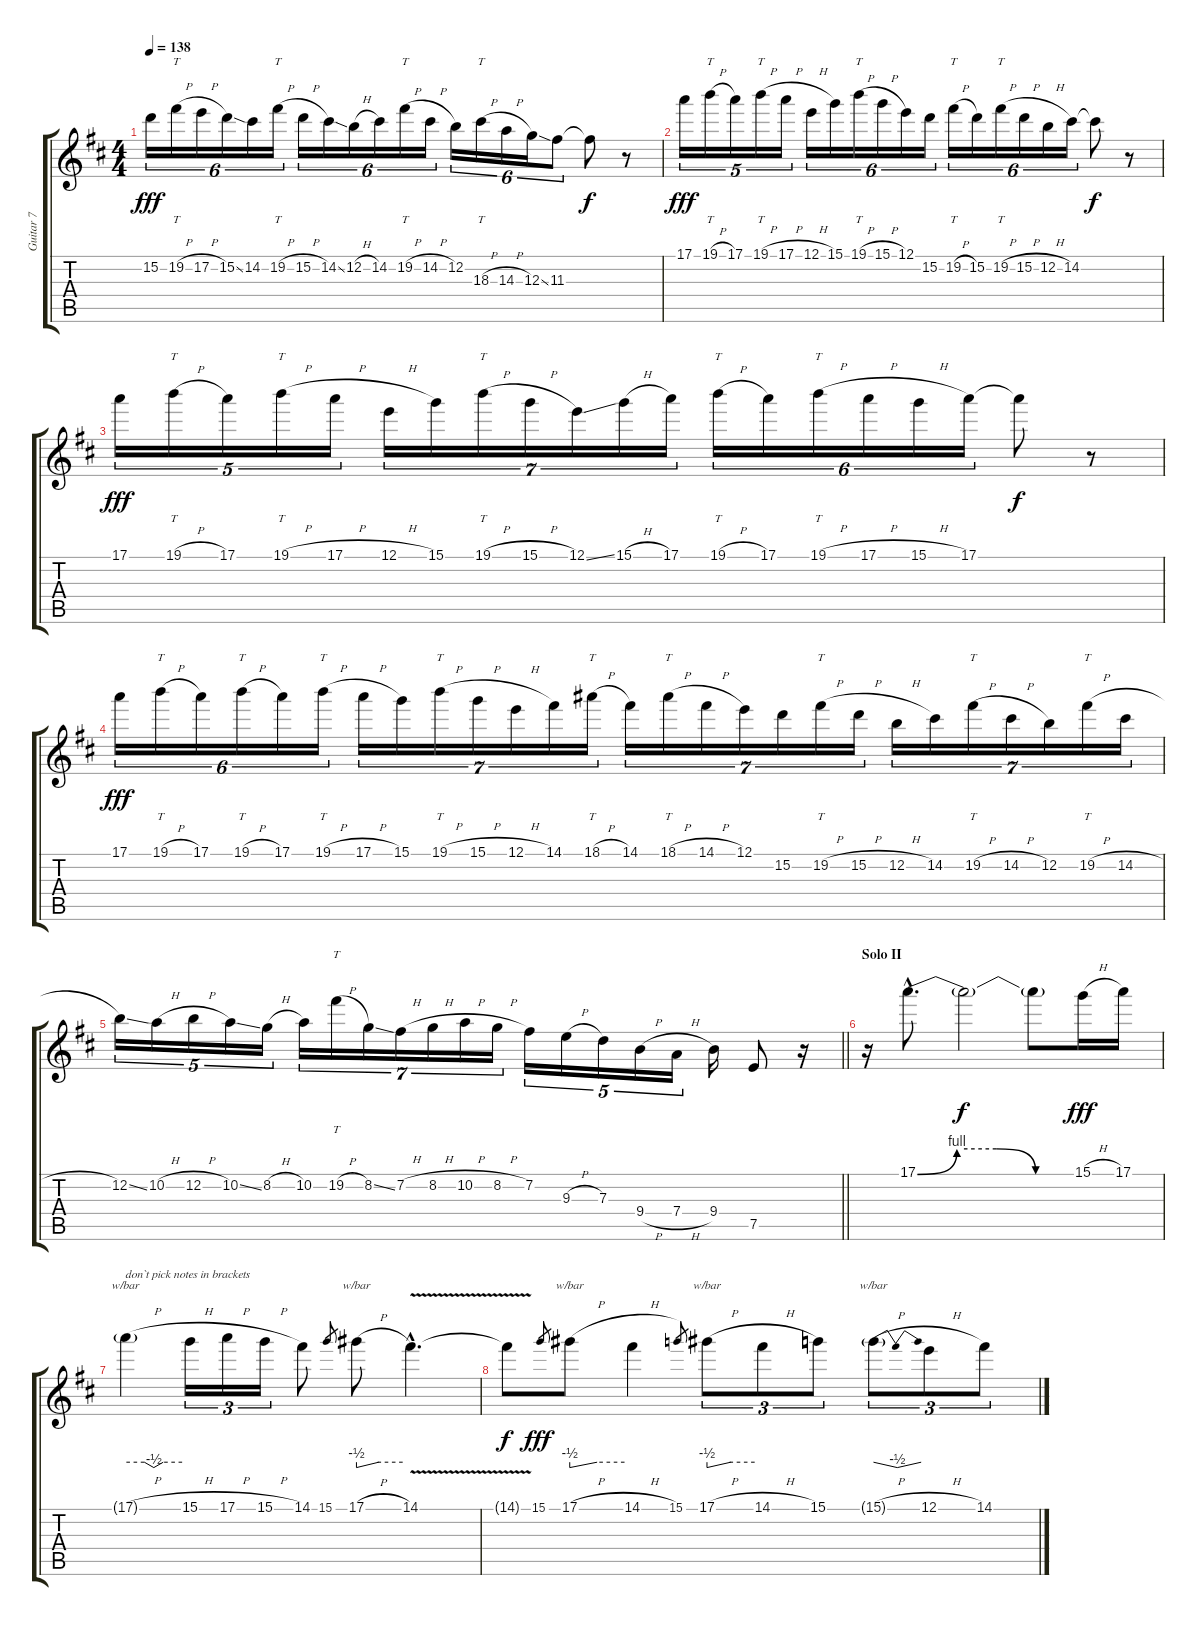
\track ("Guitar 7" "Guitar 7") {instrument distortionguitar}
\staff {score tabs}
\tuning (E4 B3 G3 D3 A2 E2) {hide}
\ts (4 4)
\tempo 138
\clef g2
\ks d
15.2.16{tu (6 4) dy fff} 19.2{h}.16{tt tu (6 4)} 17.2{h}.16{tu (6 4)} 15.2{ss}.16{tu (6 4)} 14.2.16{tu (6 4)} 19.2{h}.16{tt tu (6 4)} 15.2{h}.16{tu (6 4)} 14.2{ss}.16{tu (6 4)} 12.2{h}.16{tu (6 4)} 14.2.16{tu (6 4)} 19.2{h}.16{tt tu (6 4)} 14.2{h}.16{tu (6 4)} 12.2.16{tu (6 4)} 18.3{h}.16{tt tu (6 4)} 14.3{h}.16{tu (6 4)} 12.3{ss}.16{tu (6 4)} 11.3.8{tu (6 4)} 11.3{t}.8{dy f} r.8 |
17.1.16{tu (5 4) dy fff} 19.1{h}.16{tt tu (5 4)} 17.1.16{tu (5 4)} 19.1{h}.16{tt tu (5 4)} 17.1{h}.16{tu (5 4)} 12.1{h}.16{tu (6 4)} 15.1.16{tu (6 4)} 19.1{h}.16{tt tu (6 4)} 15.1{h}.16{tu (6 4)} 12.1.16{tu (6 4)} 15.2.16{tu (6 4)} 19.2{h}.16{tt tu (6 4)} 15.2.16{tu (6 4)} 19.2{h}.16{tt tu (6 4)} 15.2{h}.16{tu (6 4)} 12.2{h}.16{tu (6 4)} 14.2.16{tu (6 4)} 14.2{t}.8{dy f} r.8 |
17.1.16{tu (5 4) dy fff} 19.1{h}.16{tt tu (5 4)} 17.1.16{tu (5 4)} 19.1{h}.16{tt tu (5 4)} 17.1{h}.16{tu (5 4)} 12.1{h}.16{tu (7 4)} 15.1.16{tu (7 4)} 19.1{h}.16{tt tu (7 4)} 15.1{h}.16{tu (7 4)} 12.1{ss}.16{tu (7 4)} 15.1{h}.16{tu (7 4)} 17.1.16{tu (7 4)} 19.1{h}.16{tt tu (6 4)} 17.1.16{tu (6 4)} 19.1{h}.16{tt tu (6 4)} 17.1{h}.16{tu (6 4)} 15.1{h}.16{tu (6 4)} 17.1.16{tu (6 4)} 17.1{t}.8{dy f} r.8 |
17.1.16{tu (6 4) dy fff} 19.1{h}.16{tt tu (6 4)} 17.1.16{tu (6 4)} 19.1{h}.16{tt tu (6 4)} 17.1.16{tu (6 4)} 19.1{h}.16{tt tu (6 4)} 17.1{h}.16{tu (7 4)} 15.1.16{tu (7 4)} 19.1{h}.16{tt tu (7 4)} 15.1{h}.16{tu (7 4)} 12.1{h}.16{tu (7 4)} 14.1.16{tu (7 4)} 18.1{h}.16{tt tu (7 4)} 14.1.16{tu (7 4)} 18.1{h}.16{tt tu (7 4)} 14.1{h}.16{tu (7 4)} 12.1.16{tu (7 4)} 15.2.16{tu (7 4)} 19.2{h}.16{tt tu (7 4)} 15.2{h}.16{tu (7 4)} 12.2{h}.16{tu (7 4)} 14.2.16{tu (7 4)} 19.2{h}.16{tt tu (7 4)} 14.2{h}.16{tu (7 4)} 12.2.16{tu (7 4)} 19.2{h}.16{tt tu (7 4)} 14.2{h}.16{tu (7 4)} |
\barLineRight lightlight
12.2{ss}.16{tu (5 4)} 10.2{h}.16{tu (5 4)} 12.2{h}.16{tu (5 4)} 10.2{ss}.16{tu (5 4)} 8.2{h}.16{tu (5 4)} 10.2.16{tu (7 4)} 19.2{h}.16{tt tu (7 4)} 8.2{ss}.16{tu (7 4)} 7.2{h}.16{tu (7 4)} 8.2{h}.16{tu (7 4)} 10.2{h}.16{tu (7 4)} 8.2{h}.16{tu (7 4)} 7.2.16{tu (5 4)} 9.3{h}.16{tu (5 4)} 7.3.16{tu (5 4)} 9.4{h}.16{tu (5 4)} 7.4{h}.16{tu (5 4)} 9.4.16 7.5.8 r.16 |
\section ("" "Solo II")
r.16 17.1{be (custom 0 0 15 4 30 4 45 0 60 0) hac}.8{d} 17.1{t}.2{dy f} 17.1{t}.8 15.1{h}.16{dy fff} 17.1.16 |
17.1{h g}.4{tbe (custom default 0 0 20 0 30 -2 40 0 60 0) txt "don`t pick notes in brackets"} 15.1{h}.16{tu (3 2)} 17.1{h}.16{tu (3 2)} 15.1{h}.16{tu (3 2)} 14.1.8 15.1.8{gr} 17.1{h}.8{tbe (custom default 0 -2 29 0 60 0)} 14.1{v hac}.4{d} |
14.1{t}.8{dy f} 15.1.8{gr dy fff} 17.1{h}.8{tbe (custom default 0 -2 30 0 60 0)} 14.1{h}.4 15.1.8{gr} 17.1{h}.8{tu (3 2) tbe (custom default 0 -2 30 0 60 0)} 14.1{h}.8{tu (3 2)} 15.1.8{tu (3 2)} 15.1{h g}.8{tu (3 2) tbe (dip default 0 0 30 -2 60 0)} 12.1{h}.8{tu (3 2)} 14.1{ss}.8{tu (3 2)}
